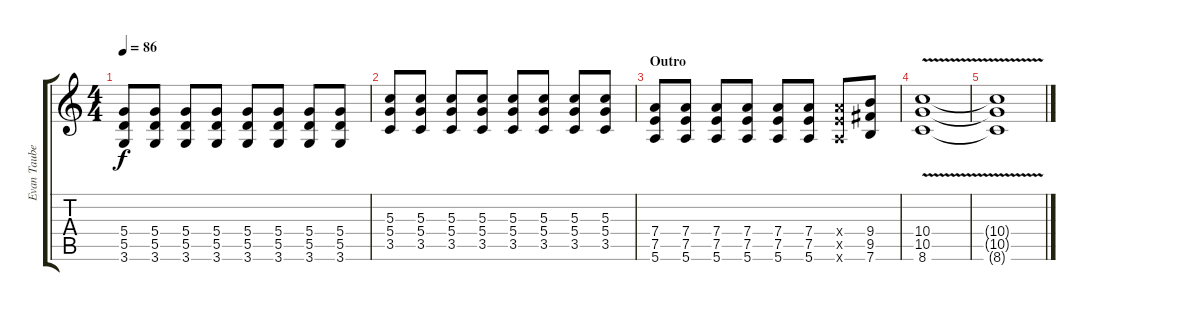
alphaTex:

\track ("Evan Taubenfeld - Lead Guitar" "Evan Taube") {instrument electricguitarclean}
\staff {score tabs}
\tuning (E4 B3 G3 D3 A2 E2) {hide}
\ts (4 4)
\tempo 86
\clef g2
\ks c
(5.4 5.5 3.6).8{dy f} (5.4 5.5 3.6).8 (5.4 5.5 3.6).8 (5.4 5.5 3.6).8 (5.4 5.5 3.6).8 (5.4 5.5 3.6).8 (5.4 5.5 3.6).8 (5.4 5.5 3.6).8 |
(5.3 5.4 3.5).8 (5.3 5.4 3.5).8 (5.3 5.4 3.5).8 (5.3 5.4 3.5).8 (5.3 5.4 3.5).8 (5.3 5.4 3.5).8 (5.3 5.4 3.5).8 (5.3 5.4 3.5).8 |
\section ("" "Outro")
(7.4 7.5 5.6).8 (7.4 7.5 5.6).8 (7.4 7.5 5.6).8 (7.4 7.5 5.6).8 (7.4 7.5 5.6).8 (7.4 7.5 5.6).8 (7.4{x} 7.5{x} 5.6{x}).8 (9.4 9.5 7.6).8 |
(10.4{v} 10.5{v} 8.6{v}).1 |
(10.4{t} 10.5{t} 8.6{t}).1
